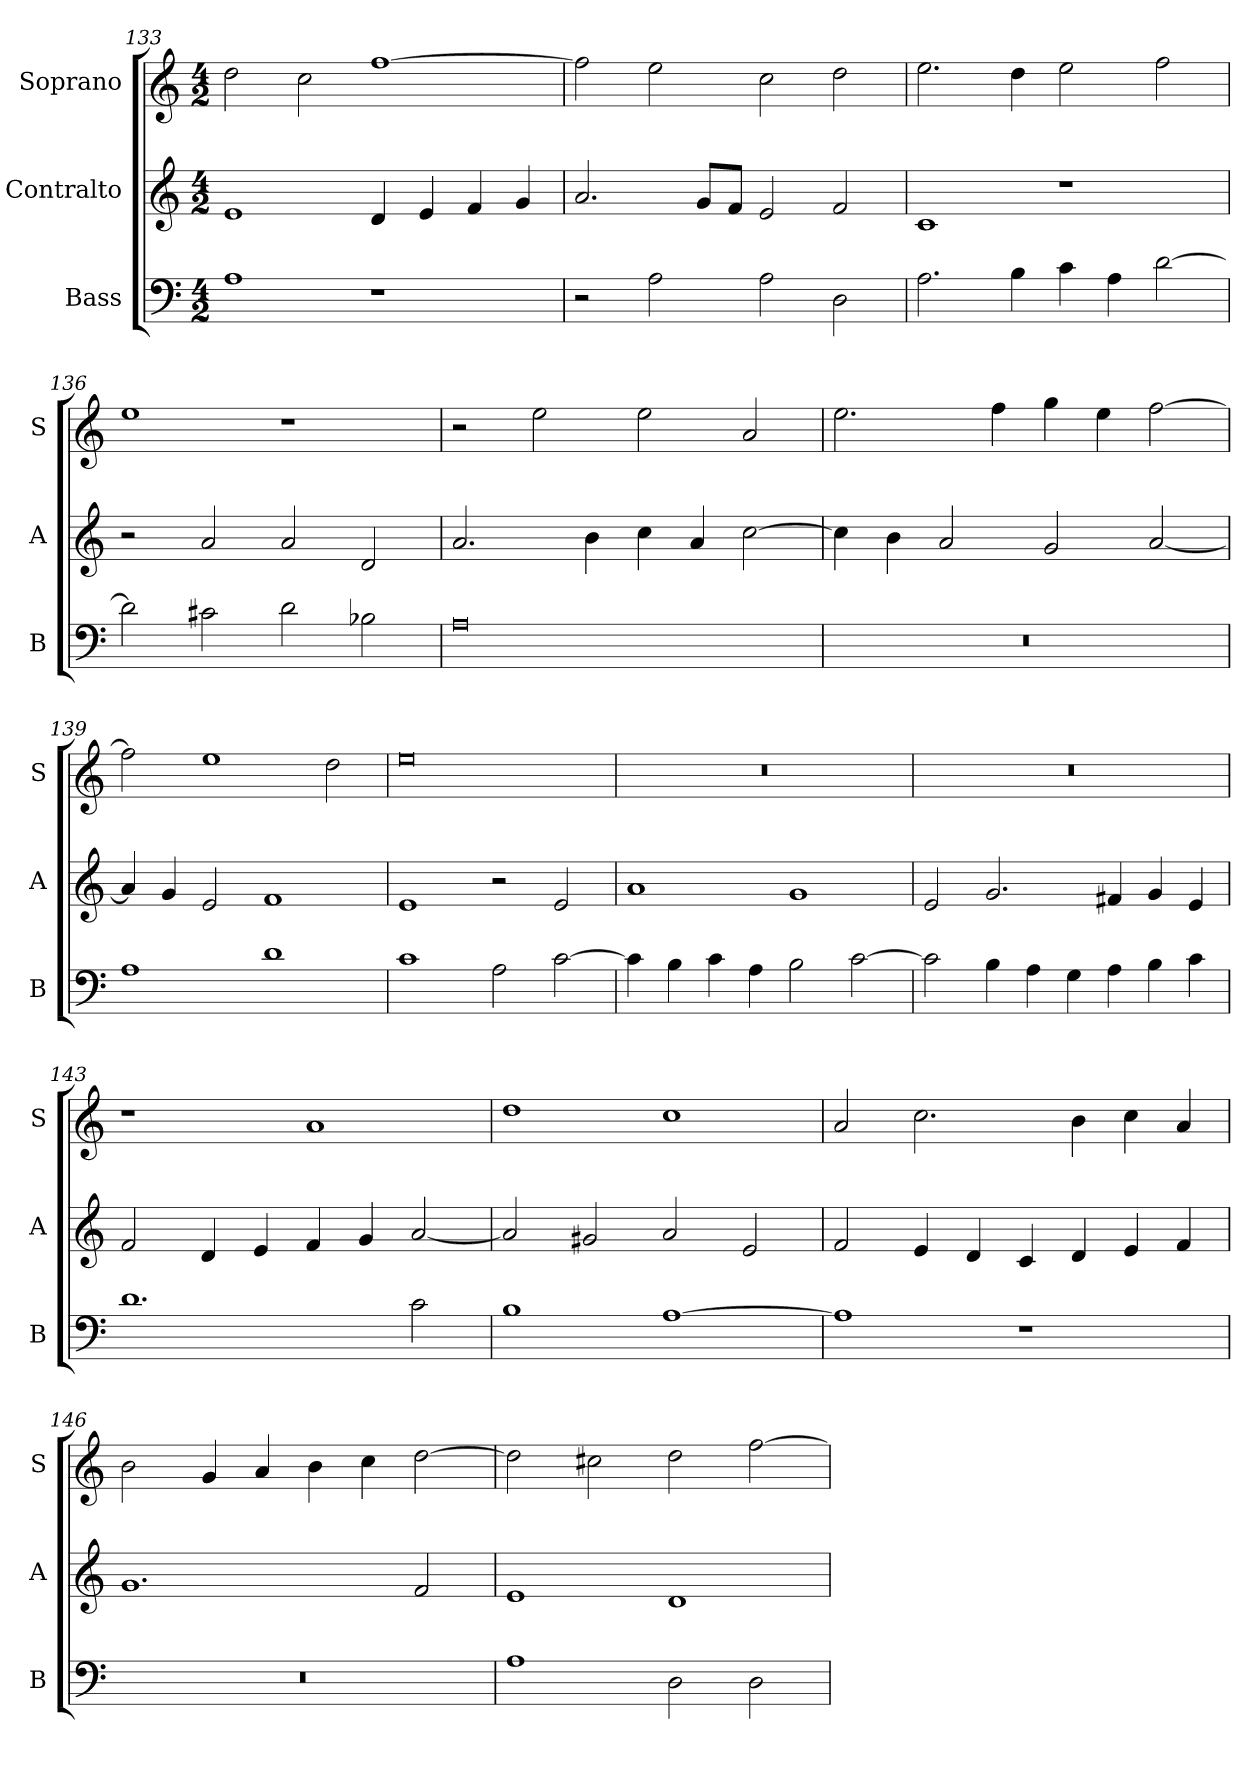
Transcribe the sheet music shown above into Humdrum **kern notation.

**kern	**kern	**kern
*part3	*part2	*part1
*staff3	*staff2	*staff1
*I"Bass	*I"Contralto	*I"Soprano
*I'B	*I'A	*I'S
*clefF4	*clefG2	*clefG2
*k[]	*k[]	*k[]
*G:mix	*G:mix	*G:mix
*M4/2	*M4/2	*M4/2
=133	=133	=133
1A	1e	2dd
.	.	2cc
1r	4d	[1ff
.	4e	.
.	4f	.
.	4g	.
=134	=134	=134
2r	2.a	2ff]
2A	.	2ee
.	8g/L	.
.	8f/J	.
2A	2e	2cc
2D	2f	2dd
=135	=135	=135
2.A	1c	2.ee
4B	.	4dd
4c	1r	2ee
4A	.	.
[2d	.	2ff
=136	=136	=136
2d]	2r	1ee
2c#X	2a	.
2d	2a	1r
2B-X	2d	.
=137	=137	=137
0A	2.a	2r
.	.	2ee
.	4b	.
.	4cc	2ee
.	4a	.
.	[2cc	2a
=138	=138	=138
0r	4cc]	2.ee
.	4b	.
.	2a	.
.	.	4ff
.	2g	4gg
.	.	4ee
.	[2a	[2ff
=139	=139	=139
1A	4a]	2ff]
.	4g	.
.	2e	1ee
1d	1f	.
.	.	2dd
=140	=140	=140
1c	1e	0ee
2A	2r	.
[2c	2e	.
=141	=141	=141
4c]	1a	0r
4B	.	.
4c	.	.
4A	.	.
2B	1g	.
[2c	.	.
=142	=142	=142
2c]	2e	0r
4B	2.g	.
4A	.	.
4G	.	.
4A	4f#X	.
4B	4g	.
4c	4e	.
=143	=143	=143
1.d	2f	1r
.	4d	.
.	4e	.
.	4f	1a
.	4g	.
2c	[2a	.
=144	=144	=144
1B	2a]	1dd
.	2g#X	.
[1A	2a	1cc
.	2e	.
=145	=145	=145
1A]	2f	2a
.	4e	2.cc
.	4d	.
1r	4c	.
.	4d	4b
.	4e	4cc
.	4f	4a
=146	=146	=146
0r	1.g	2b
.	.	4g
.	.	4a
.	.	4b
.	.	4cc
.	2f	[2dd
=147	=147	=147
1A	1e	2dd]
.	.	2cc#X
2D	1d	2dd
2D	.	[2ff
=	=	=
*-	*-	*-
